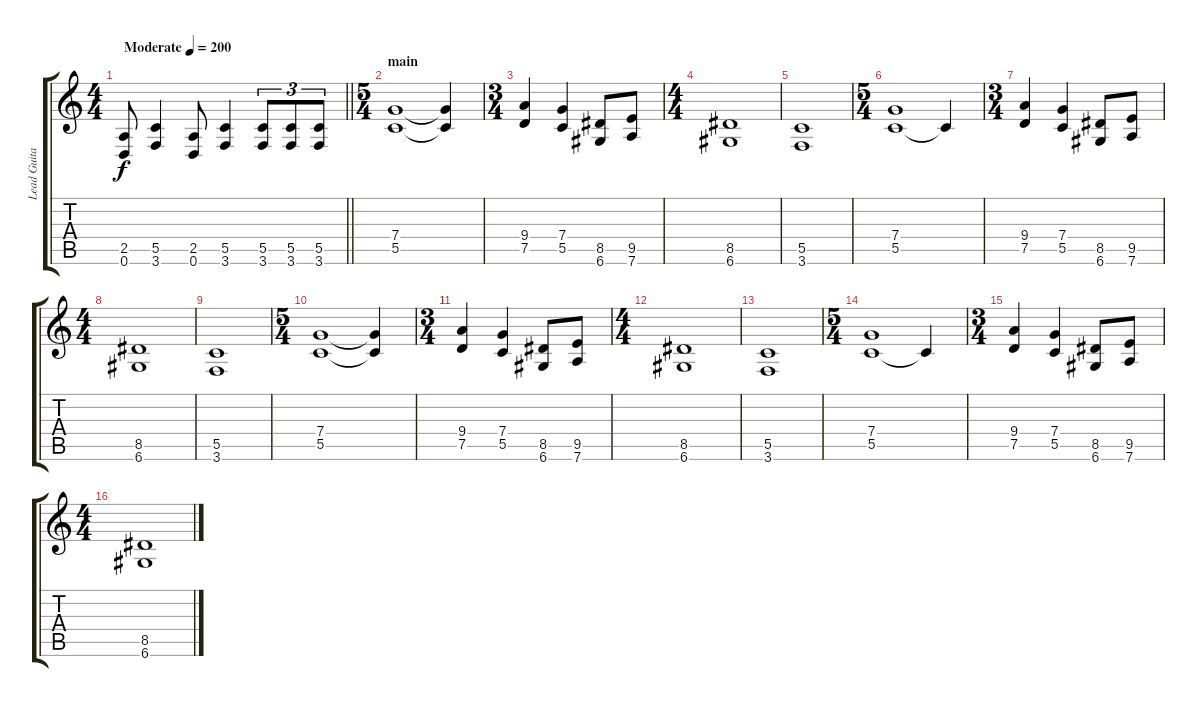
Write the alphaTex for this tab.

\track ("Lead Guitar " "Lead Guita") {instrument overdrivenguitar}
\staff {score tabs}
\tuning (D4 A3 F3 C3 G2 D2) {hide}
\ts (4 4)
\tempo (200 "Moderate")
\clef g2
\barLineRight lightlight
\ks c
(2.5 0.6).8{dy f instrument overdrivenguitar} (5.5 3.6).4 (2.5 0.6).8 (5.5 3.6).4 (5.5 3.6).8{tu (3 2)} (5.5 3.6).8{tu (3 2)} (5.5 3.6).8{tu (3 2)} |
\ts (5 4)
\section ("" "main")
(7.4 5.5).1 (7.4{t} 5.5{t}).4 |
\ts (3 4)
(9.4 7.5).4 (7.4 5.5).4 (8.5 6.6).8 (9.5 7.6).8 |
\ts (4 4)
(8.5 6.6).1 |
(5.5 3.6).1 |
\ts (5 4)
(7.4 5.5).1 5.5{t}.4 |
\ts (3 4)
(9.4 7.5).4 (7.4 5.5).4 (8.5 6.6).8 (9.5 7.6).8 |
\ts (4 4)
(8.5 6.6).1 |
(5.5 3.6).1 |
\ts (5 4)
(7.4 5.5).1 (7.4{t} 5.5{t}).4 |
\ts (3 4)
(9.4 7.5).4 (7.4 5.5).4 (8.5 6.6).8 (9.5 7.6).8 |
\ts (4 4)
(8.5 6.6).1 |
(5.5 3.6).1 |
\ts (5 4)
(7.4 5.5).1 5.5{t}.4 |
\ts (3 4)
(9.4 7.5).4 (7.4 5.5).4 (8.5 6.6).8 (9.5 7.6).8 |
\ts (4 4)
(8.5 6.6).1
